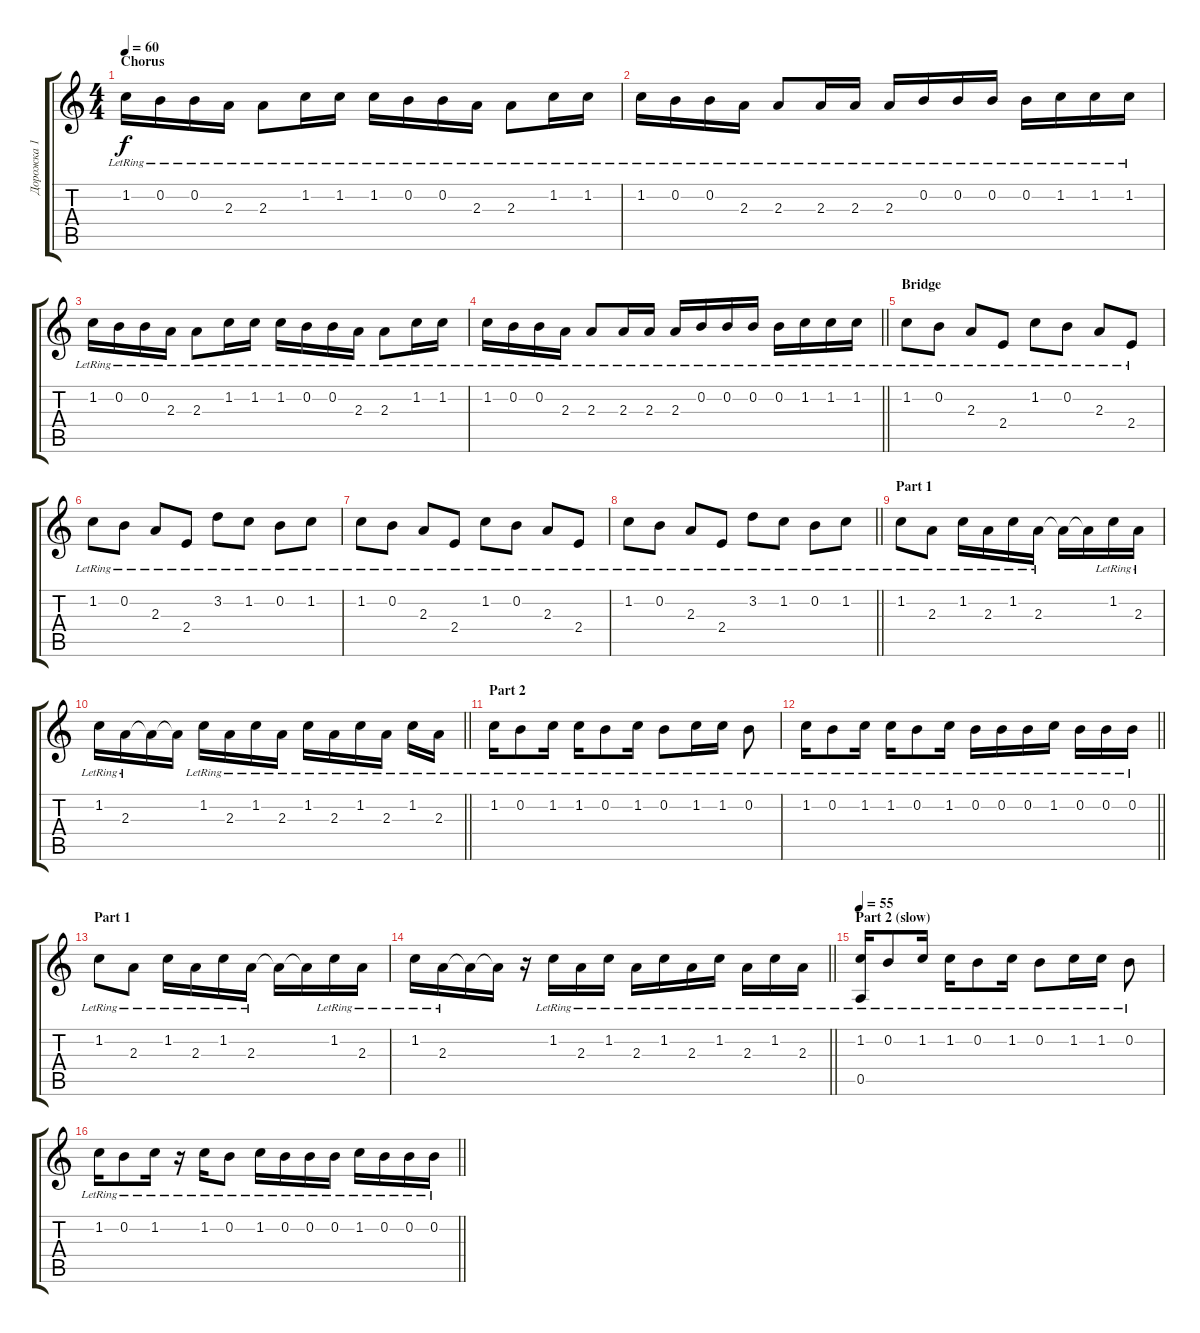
\track ("Дорожка 1" "Дорожка 1") {instrument acousticguitarsteel}
\staff {score tabs}
\tuning (E4 B3 G3 D3 A2 E2) {hide}
\ts (4 4)
\section ("" "Chorus")
\tempo 60
\clef g2
\ks c
1.2{lr}.16{dy f} 0.2{lr}.16 0.2{lr}.16 2.3{lr}.16 2.3{lr}.8 1.2{lr}.16 1.2{lr}.16 1.2{lr}.16 0.2{lr}.16 0.2{lr}.16 2.3{lr}.16 2.3{lr}.8 1.2{lr}.16 1.2{lr}.16 |
1.2{lr}.16 0.2{lr}.16 0.2{lr}.16 2.3{lr}.16 2.3{lr}.8 2.3{lr}.16 2.3{lr}.16 2.3{lr}.16 0.2{lr}.16 0.2{lr}.16 0.2{lr}.16 0.2{lr}.16 1.2{lr}.16 1.2{lr}.16 1.2{lr}.16 |
1.2{lr}.16 0.2{lr}.16 0.2{lr}.16 2.3{lr}.16 2.3{lr}.8 1.2{lr}.16 1.2{lr}.16 1.2{lr}.16 0.2{lr}.16 0.2{lr}.16 2.3{lr}.16 2.3{lr}.8 1.2{lr}.16 1.2{lr}.16 |
\barLineRight lightlight
1.2{lr}.16 0.2{lr}.16 0.2{lr}.16 2.3{lr}.16 2.3{lr}.8 2.3{lr}.16 2.3{lr}.16 2.3{lr}.16 0.2{lr}.16 0.2{lr}.16 0.2{lr}.16 0.2{lr}.16 1.2{lr}.16 1.2{lr}.16 1.2{lr}.16 |
\section ("" "Bridge")
1.2{lr}.8 0.2{lr}.8 2.3{lr}.8 2.4{lr}.8 1.2{lr}.8 0.2{lr}.8 2.3{lr}.8 2.4{lr}.8 |
1.2{lr}.8 0.2{lr}.8 2.3{lr}.8 2.4{lr}.8 3.2{lr}.8 1.2{lr}.8 0.2{lr}.8 1.2{lr}.8 |
1.2{lr}.8 0.2{lr}.8 2.3{lr}.8 2.4{lr}.8 1.2{lr}.8 0.2{lr}.8 2.3{lr}.8 2.4{lr}.8 |
\barLineRight lightlight
1.2{lr}.8 0.2{lr}.8 2.3{lr}.8 2.4{lr}.8 3.2{lr}.8 1.2{lr}.8 0.2{lr}.8 1.2{lr}.8 |
\section ("" "Part 1")
1.2{lr}.8 2.3{lr}.8 1.2{lr}.16 2.3{lr}.16 1.2{lr}.16 2.3{lr}.16 2.3{t}.16 2.3{t}.16 1.2{lr}.16 2.3{lr}.16 |
\barLineRight lightlight
1.2{lr}.16 2.3{lr}.16 2.3{t}.16 2.3{t}.16 1.2{lr}.16 2.3{lr}.16 1.2{lr}.16 2.3{lr}.16 1.2{lr}.16 2.3{lr}.16 1.2{lr}.16 2.3{lr}.16 1.2{lr}.16 2.3{lr}.16 |
\section ("" "Part 2 ")
1.2{lr}.16 0.2{lr}.8 1.2{lr}.16 1.2{lr}.16 0.2{lr}.8 1.2{lr}.16 0.2{lr}.8 1.2{lr}.16 1.2{lr}.16 0.2{lr}.8 |
\barLineRight lightlight
1.2{lr}.16 0.2{lr}.8 1.2{lr}.16 1.2{lr}.16 0.2{lr}.8 1.2{lr}.16 0.2{lr}.16 0.2{lr}.16 0.2{lr}.16 1.2{lr}.16 0.2{lr}.16 0.2{lr}.16 0.2{lr}.16 |
\section ("" "Part 1")
1.2{lr}.8 2.3{lr}.8 1.2{lr}.16 2.3{lr}.16 1.2{lr}.16 2.3{lr}.16 2.3{t}.16 2.3{t}.16 1.2{lr}.16 2.3{lr}.16 |
\barLineRight lightlight
1.2{lr}.16 2.3{lr}.16 2.3{t}.16 2.3{t}.16 r.16 1.2{lr}.16 2.3{lr}.16 1.2{lr}.16 2.3{lr}.16 1.2{lr}.16 2.3{lr}.16 1.2{lr}.16 2.3{lr}.16 1.2{lr}.16 2.3{lr}.16 |
\section ("" "Part 2 (slow)")
\tempo 55
(1.2{lr} 0.5{lr}).16 0.2{lr}.8 1.2{lr}.16 1.2{lr}.16 0.2{lr}.8 1.2{lr}.16 0.2{lr}.8 1.2{lr}.16 1.2{lr}.16 0.2{lr}.8 |
\barLineRight lightlight
1.2{lr}.16 0.2{lr}.8 1.2{lr}.16 r.16 1.2{lr}.16 0.2{lr}.8 1.2{lr}.16 0.2{lr}.16 0.2{lr}.16 0.2{lr}.16 1.2{lr}.16 0.2{lr}.16 0.2{lr}.16 0.2{lr}.16
